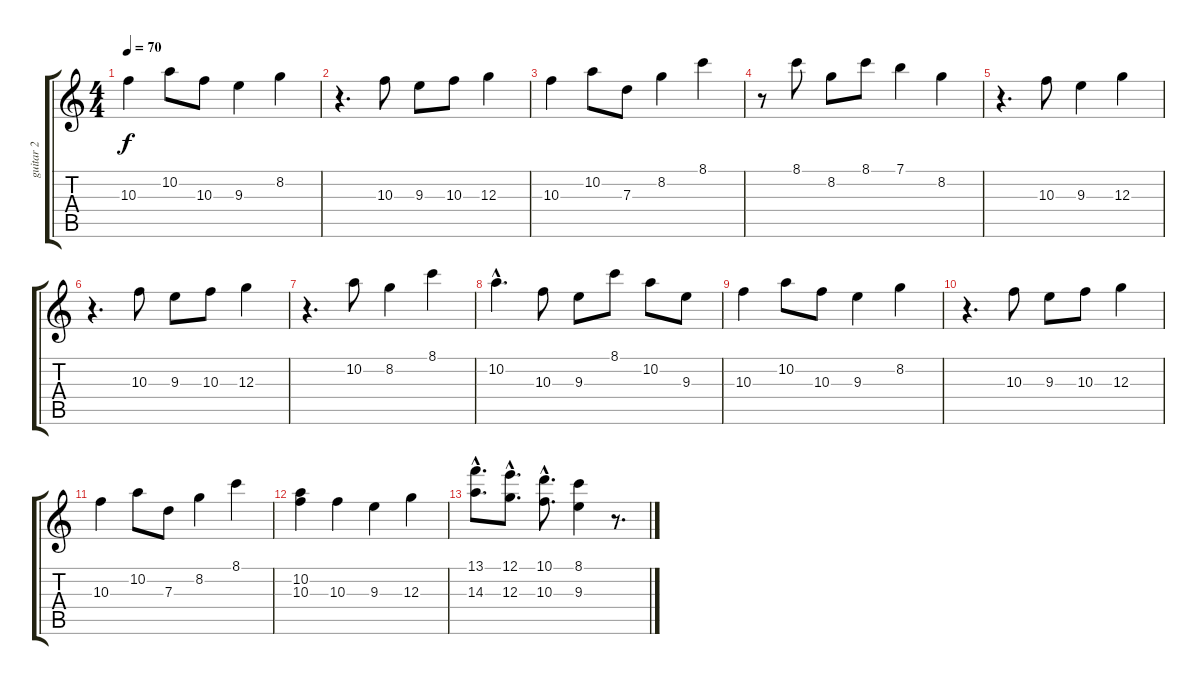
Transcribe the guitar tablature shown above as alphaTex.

\track ("guitar 2" "guitar 2") {instrument acousticguitarnylon}
\staff {score tabs}
\tuning (E4 B3 G3 D3 A2 E2) {hide}
\ts (4 4)
\tempo 70
\clef g2
\ks c
10.3.4{dy f} 10.2.8 10.3.8 9.3.4 8.2.4 |
r.4{d} 10.3.8 9.3.8 10.3.8 12.3.4 |
10.3.4 10.2.8 7.3.8 8.2.4 8.1.4 |
r.8 8.1.8 8.2.8 8.1.8 7.1.4 8.2.4 |
r.4{d} 10.3.8 9.3.4 12.3.4 |
r.4{d} 10.3.8 9.3.8 10.3.8 12.3.4 |
r.4{d} 10.2.8 8.2.4 8.1.4 |
10.2{hac}.4{d} 10.3.8 9.3.8 8.1.8 10.2.8 9.3.8 |
10.3.4 10.2.8 10.3.8 9.3.4 8.2.4 |
r.4{d} 10.3.8 9.3.8 10.3.8 12.3.4 |
10.3.4 10.2.8 7.3.8 8.2.4 8.1.4 |
(10.2 10.3).4 10.3.4 9.3.4 12.3.4 |
(13.1{hac} 14.3{hac}).8{d} (12.1{hac} 12.3{hac}).8{d} (10.1{hac} 10.3{hac}).8{d} (8.1 9.3).4 r.8{d}
